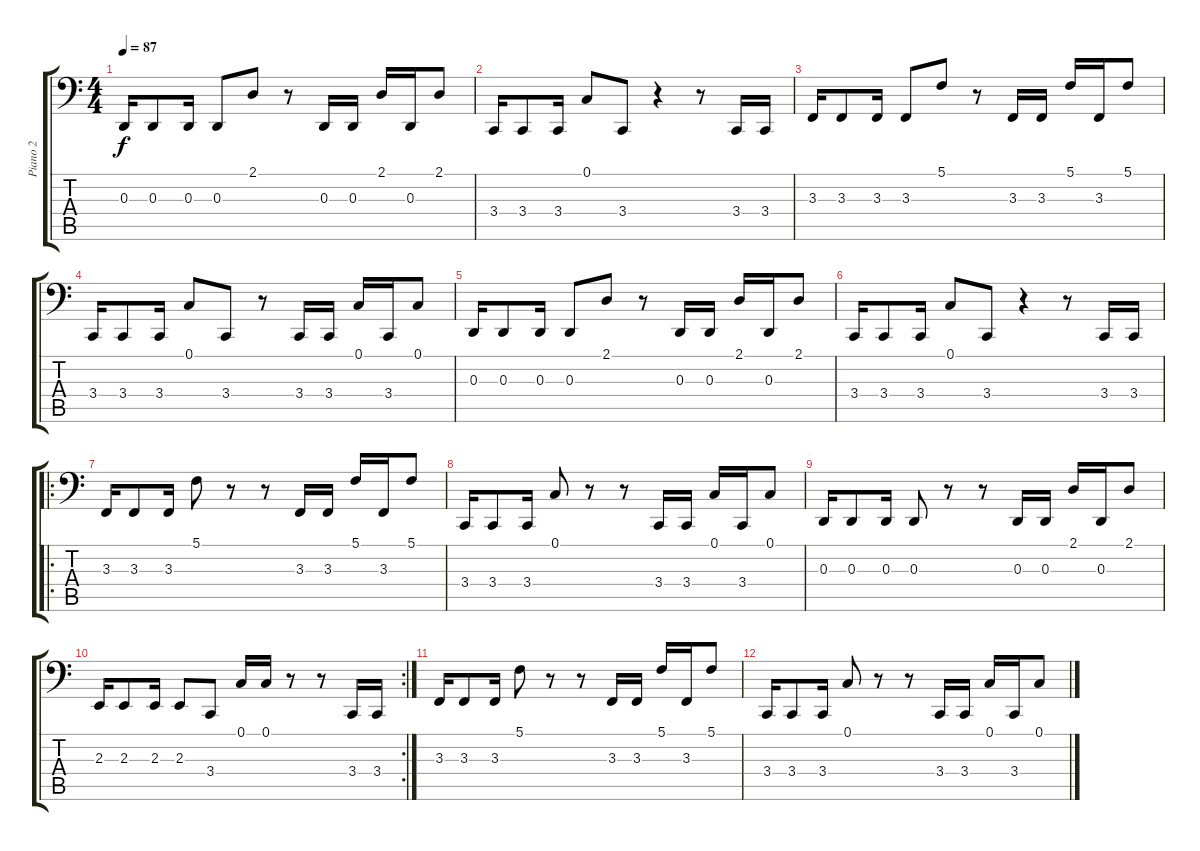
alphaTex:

\track ("Piano 2" "Piano 2") {instrument acousticgrandpiano}
\staff {score tabs}
\tuning (C3 G2 D2 A1 E1 B0) {hide}
\ts (4 4)
\tempo 87
\clef f4
\ks c
0.3.16{dy f} 0.3.8 0.3.16 0.3.8 2.1.8 r.8 0.3.16 0.3.16 2.1.16 0.3.16 2.1.8 |
3.4.16 3.4.8 3.4.16 0.1.8 3.4.8 r.4 r.8 3.4.16 3.4.16 |
3.3.16 3.3.8 3.3.16 3.3.8 5.1.8 r.8 3.3.16 3.3.16 5.1.16 3.3.16 5.1.8 |
3.4.16 3.4.8 3.4.16 0.1.8 3.4.8 r.8 3.4.16 3.4.16 0.1.16 3.4.16 0.1.8 |
0.3.16 0.3.8 0.3.16 0.3.8 2.1.8 r.8 0.3.16 0.3.16 2.1.16 0.3.16 2.1.8 |
3.4.16 3.4.8 3.4.16 0.1.8 3.4.8 r.4 r.8 3.4.16 3.4.16 |
\ro
3.3.16 3.3.8 3.3.16 5.1.8 r.8 r.8 3.3.16 3.3.16 5.1.16 3.3.16 5.1.8 |
3.4.16 3.4.8 3.4.16 0.1.8 r.8 r.8 3.4.16 3.4.16 0.1.16 3.4.16 0.1.8 |
0.3.16 0.3.8 0.3.16 0.3.8 r.8 r.8 0.3.16 0.3.16 2.1.16 0.3.16 2.1.8 |
\rc 2
2.3.16 2.3.8 2.3.16 2.3.8 3.4.8 0.1.16 0.1.16 r.8 r.8 3.4.16 3.4.16 |
3.3.16{volume 0} 3.3.8 3.3.16 5.1.8 r.8 r.8 3.3.16 3.3.16 5.1.16 3.3.16 5.1.8 |
3.4.16 3.4.8 3.4.16 0.1.8 r.8 r.8 3.4.16 3.4.16 0.1.16 3.4.16 0.1.8
